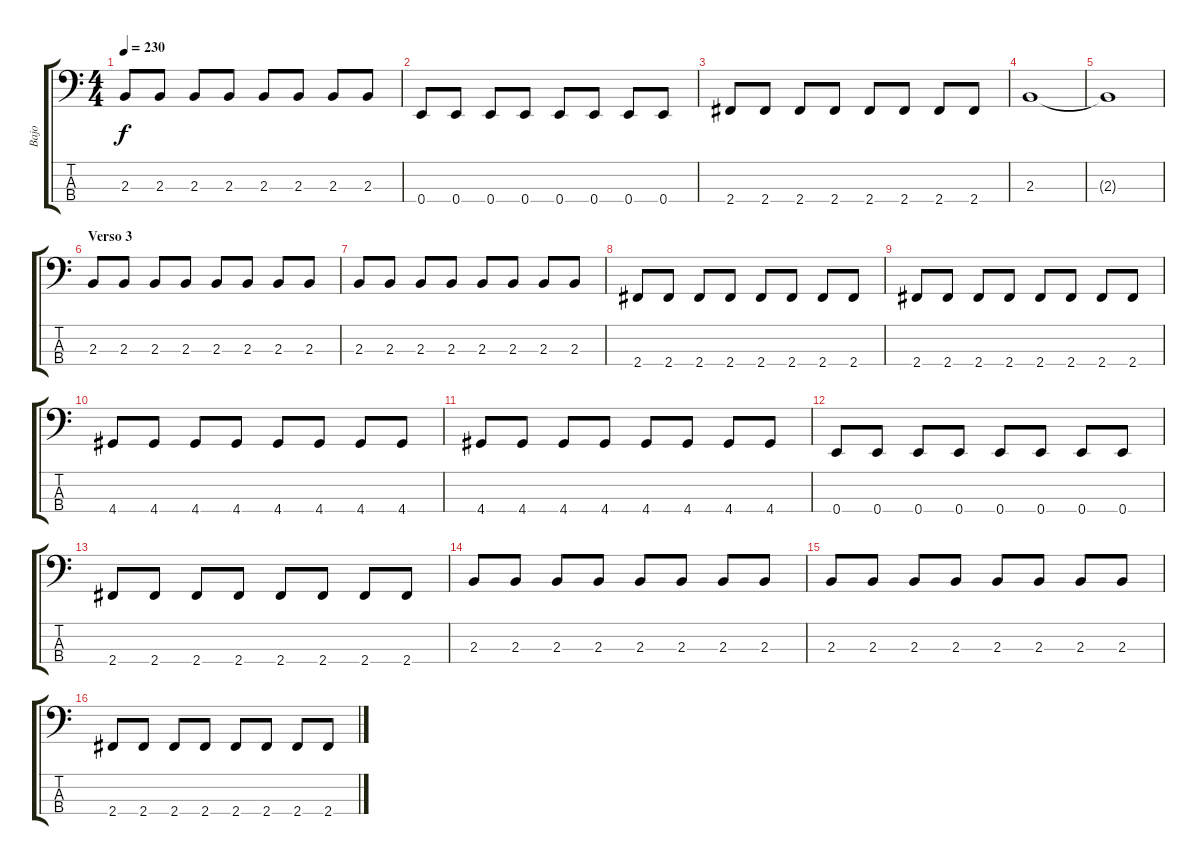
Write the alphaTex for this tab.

\track ("Bajo" "Bajo") {instrument electricbasspick}
\staff {score tabs}
\tuning (G2 D2 A1 E1) {hide}
\ts (4 4)
\tempo 230
\clef f4
\ks c
2.3.8{dy f} 2.3.8 2.3.8 2.3.8 2.3.8 2.3.8 2.3.8 2.3.8 |
0.4.8 0.4.8 0.4.8 0.4.8 0.4.8 0.4.8 0.4.8 0.4.8 |
2.4.8 2.4.8 2.4.8 2.4.8 2.4.8 2.4.8 2.4.8 2.4.8 |
2.3.1 |
2.3{t}.1 |
\section ("" "Verso 3")
2.3.8 2.3.8 2.3.8 2.3.8 2.3.8 2.3.8 2.3.8 2.3.8 |
2.3.8 2.3.8 2.3.8 2.3.8 2.3.8 2.3.8 2.3.8 2.3.8 |
2.4.8 2.4.8 2.4.8 2.4.8 2.4.8 2.4.8 2.4.8 2.4.8 |
2.4.8 2.4.8 2.4.8 2.4.8 2.4.8 2.4.8 2.4.8 2.4.8 |
4.4.8 4.4.8 4.4.8 4.4.8 4.4.8 4.4.8 4.4.8 4.4.8 |
4.4.8 4.4.8 4.4.8 4.4.8 4.4.8 4.4.8 4.4.8 4.4.8 |
0.4.8 0.4.8 0.4.8 0.4.8 0.4.8 0.4.8 0.4.8 0.4.8 |
2.4.8 2.4.8 2.4.8 2.4.8 2.4.8 2.4.8 2.4.8 2.4.8 |
2.3.8 2.3.8 2.3.8 2.3.8 2.3.8 2.3.8 2.3.8 2.3.8 |
2.3.8 2.3.8 2.3.8 2.3.8 2.3.8 2.3.8 2.3.8 2.3.8 |
2.4.8 2.4.8 2.4.8 2.4.8 2.4.8 2.4.8 2.4.8 2.4.8
